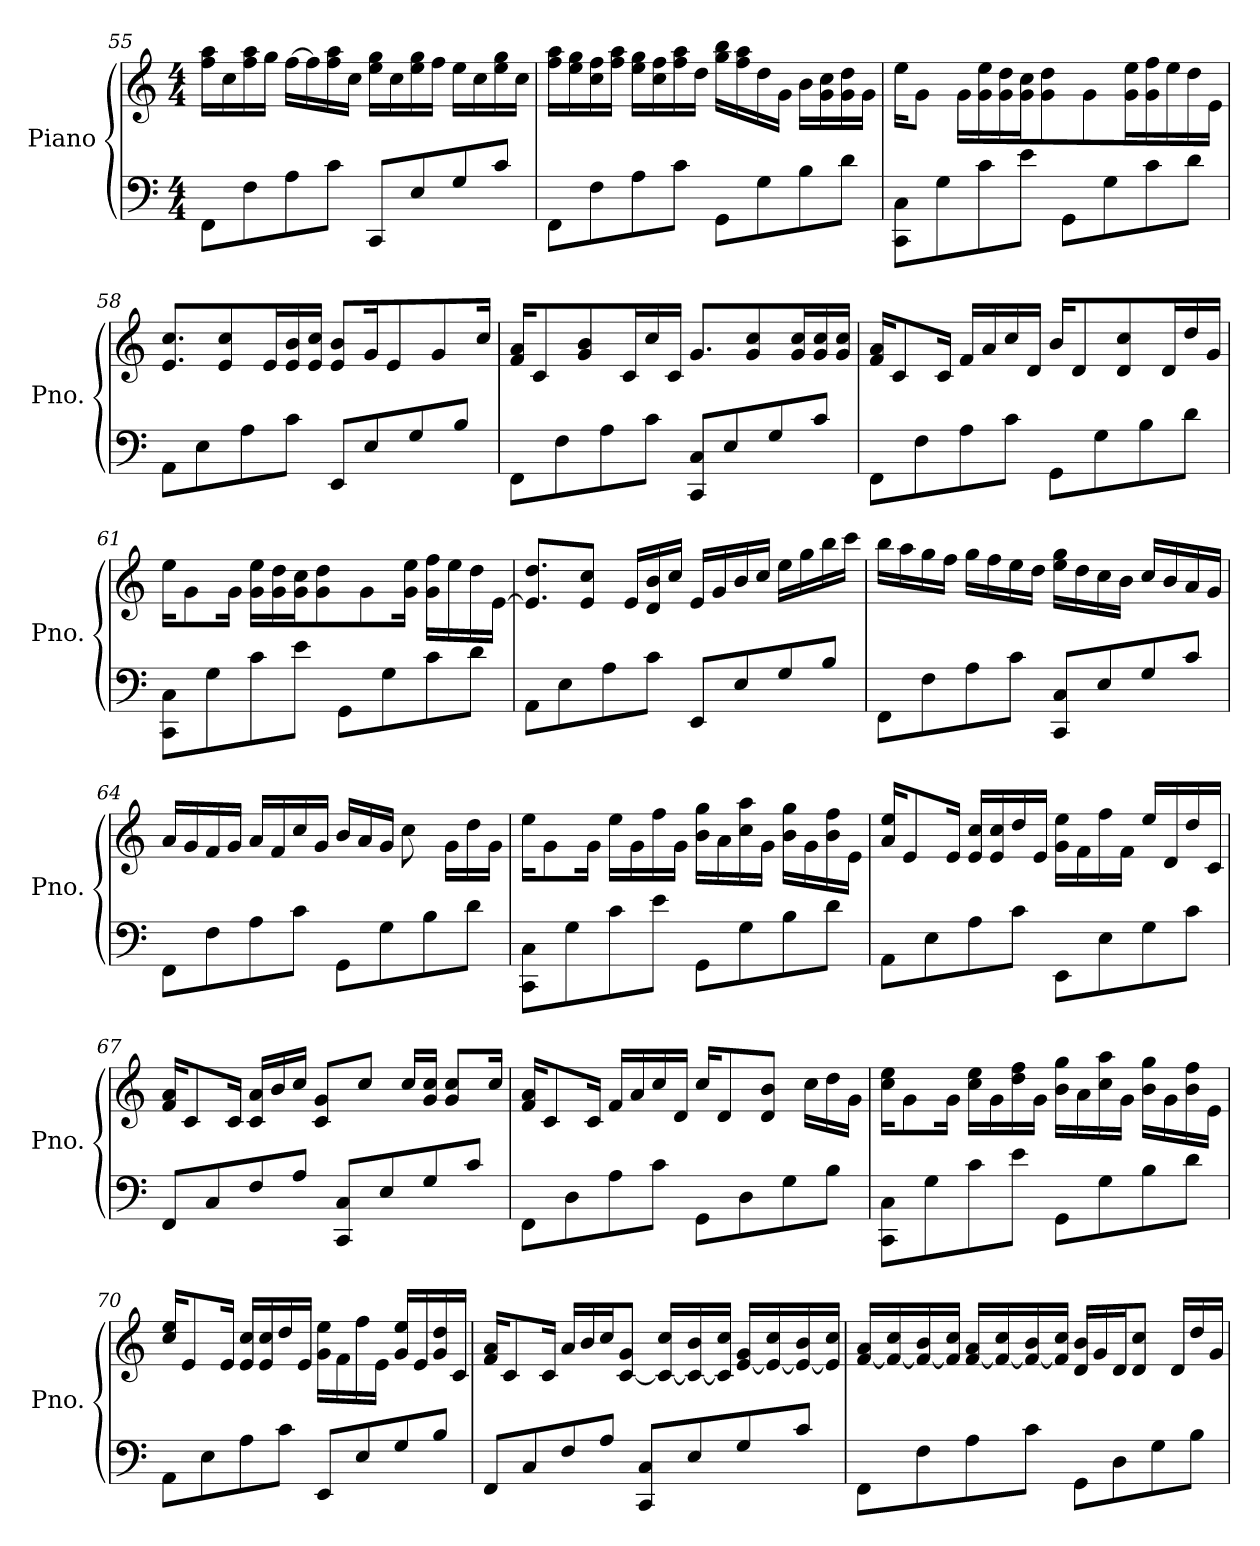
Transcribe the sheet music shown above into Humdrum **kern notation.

**kern	**kern
*part1	*part1
*staff2	*staff1
*I"Piano	*
*I'Pno.	*
!!LO:LB:g=z
*clefF4	*clefG2
*k[]	*k[]
*M4/4	*M4/4
=55	=55
8FF\L	16ff\ 16aa\LL
.	16cc\
8F\	16ff\ 16aa\
.	16gg\JJ
8A\	[16ff\LL
.	16ff\]
8c\J	16ff\ 16aa\
.	16cc\JJ
8CC/L	16ee\ 16gg\LL
.	16cc\
8E/	16ee\ 16gg\
.	16ff\JJ
8G/	16ee\LL
.	16cc\
8c/J	16ee\ 16gg\
.	16cc\JJ
=56	=56
8FF\L	16ff\ 16aa\LL
.	16ee\ 16gg\
8F\	16cc\ 16ff\
.	16ff\ 16aa\JJ
8A\	16ee\ 16gg\LL
.	16cc\ 16ff\
8c\J	16ff\ 16aa\
.	16dd\JJ
8GG\L	16gg\ 16bb\LL
.	16ff\ 16aa\
8G\	16dd\
.	16g\JJ
8B\	16b\LL
.	16g\ 16cc\
8d\J	16g\ 16dd\
.	16g\JJ
=57	=57
8CC\ 8C\L	16ee\KL
.	8g\J
8G\	.
.	16g\LL
8c\	16g\ 16ee\
.	16g\ 16dd\
8e\J	16g\ 16cc\J
.	8g\ 8dd\
8GG\L	.
.	8g\
8G\	.
.	16g\ 16ee\L
8c\	16g\ 16ff\
.	16ee\
8d\J	16dd\
.	16e\JJ
!!LO:LB:g=z
=58	=58
8AA\L	8.e/ 8.cc/L
8E\	.
.	8e/ 8cc/
8A\	.
.	16e/L
8c\J	16e/ 16b/
.	16e/ 16cc/JJ
8EE/L	8e/ 8b/L
8E/	16g/K
.	8e/
8G/	.
.	8g/
8B/J	.
.	16cc/Jk
=59	=59
8FF\L	16f/ 16a/KL
.	8c/
8F\	.
.	8g/ 8b/
8A\	.
.	16c/L
8c\J	16cc/
.	16c/JJ
8CC/ 8C/L	8.g/L
8E/	.
.	8g/ 8cc/
8G/	.
.	16g/ 16cc/L
8c/J	16g/ 16cc/
.	16g/ 16cc/JJ
=60	=60
8FF\L	16f/ 16a/KL
.	8c/
8F\	.
.	16c/Jk
8A\	16f/LL
.	16a/
8c\J	16cc/
.	16d/JJ
8GG\L	16b/KL
.	8d/
8G\	.
.	8d/ 8cc/
8B\	.
.	16d/L
8d\J	16dd/
.	16g/JJ
!!LO:PB:g=z
=61	=61
8CC\ 8C\L	16ee\KL
.	8g\
8G\	.
.	16g\Jk
8c\	16g\ 16ee\LL
.	16g\ 16dd\
8e\J	16g\ 16cc\J
.	8g\ 8dd\
8GG\L	.
.	8g\
8G\	.
.	16g\ 16ee\Jk
8c\	16g\ 16ff\LL
.	16ee\
8d\J	16dd\
.	[16e\JJ
=62	=62
8AA\L	8.e/] 8.dd/L
8E\	.
.	8e/ 8cc/J
8A\	.
.	16e/LL
8c\J	16d/ 16b/
.	16cc/JJ
8EE/L	16e/LL
.	16g/
8E/	16b/
.	16cc/JJ
8G/	16ee\LL
.	16gg\
8B/J	16bb\
.	16ccc\JJ
=63	=63
8FF\L	16bb\LL
.	16aa\
8F\	16gg\
.	16ff\JJ
8A\	16gg\LL
.	16ff\
8c\J	16ee\
.	16dd\JJ
8CC/ 8C/L	16ee\ 16gg\LL
.	16dd\
8E/	16cc\
.	16b\JJ
8G/	16cc/LL
.	16b/
8c/J	16a/
.	16g/JJ
!!LO:LB:g=z
=64	=64
8FF\L	16a/LL
.	16g/
8F\	16f/
.	16g/JJ
8A\	16a/LL
.	16f/
8c\J	16cc/
.	16g/JJ
8GG\L	16b/LL
.	16a/
8G\	16g/JJ
.	8cc\
8B\	.
.	16g\LL
8d\J	16dd\
.	16g\JJ
=65	=65
8CC\ 8C\L	16ee\KL
.	8g\
8G\	.
.	16g\Jk
8c\	16ee\LL
.	16g\
8e\J	16ff\
.	16g\JJ
8GG\L	16b\ 16gg\LL
.	16a\
8G\	16cc\ 16aa\
.	16g\JJ
8B\	16b\ 16gg\LL
.	16g\
8d\J	16b\ 16ff\
.	16e\JJ
=66	=66
8AA\L	16a/ 16ee/KL
.	8e/
8E\	.
.	16e/Jk
8A\	16e/ 16cc/LL
.	16e/ 16cc/
8c\J	16dd/
.	16e/JJ
8EE\L	16g\ 16ee\LL
.	16f\
8E\	16ff\
.	16f\JJ
8G\	16ee/LL
.	16d/
8c\J	16dd/
.	16c/JJ
!!LO:LB:g=z
=67	=67
8FF/L	16f/ 16a/KL
.	8c/
8C/	.
.	16c/Jk
8F/	16c/ 16a/LL
.	16b/
8A/J	16cc/JJ
.	8c/ 8g/L
8CC/ 8C/L	.
.	8cc/J
8E/	.
.	16cc/LL
8G/	16g/ 16cc/JJ
.	8g/ 8cc/L
8c/J	.
.	16cc/Jk
=68	=68
8FF\L	16f/ 16a/KL
.	8c/
8D\	.
.	16c/Jk
8A\	16f/LL
.	16a/
8c\J	16cc/
.	16d/JJ
8GG\L	16cc/KL
.	8d/
8D\	.
.	8d/ 8b/J
8G\	.
.	16cc\LL
8B\J	16dd\
.	16g\JJ
=69	=69
8CC\ 8C\L	16cc\ 16ee\KL
.	8g\
8G\	.
.	16g\Jk
8c\	16cc\ 16ee\LL
.	16g\
8e\J	16dd\ 16ff\
.	16g\JJ
8GG\L	16b\ 16gg\LL
.	16a\
8G\	16cc\ 16aa\
.	16g\JJ
8B\	16b\ 16gg\LL
.	16g\
8d\J	16b\ 16ff\
.	16e\JJ
!!LO:LB:g=z
=70	=70
8AA\L	16cc/ 16ee/KL
.	8e/
8E\	.
.	16e/Jk
8A\	16e/ 16cc/LL
.	16e/ 16cc/
8c\J	16dd/
.	16e/JJ
8EE/L	16g\ 16ee\LL
.	16f\
8E/	16ff\
.	16e\JJ
8G/	16g/ 16ee/LL
.	16e/
8B/J	16g/ 16dd/
.	16c/JJ
=71	=71
8FF/L	16f/ 16a/KL
.	8c/
8C/	.
.	16c/Jk
8F/	16a/LL
.	16b/
8A/J	16cc/J
.	[8c/ 8g/J
8CC/ 8C/L	.
.	16c/_ 16cc/LL
8E/	16c/_ 16b/
.	16c/] 16cc/JJ
8G/	[16e/ 16g/LL
.	16e/_ 16cc/
8c/J	16e/_ 16b/
.	16e/] 16cc/JJ
!!LO:LB:g=z
=72	=72
8FF\L	[16f/ 16a/LL
.	16f/_ 16cc/
8F\	16f/_ 16b/
.	16f/] 16cc/JJ
8A\	[16f/ 16a/LL
.	16f/_ 16cc/
8c\J	16f/_ 16b/
.	16f/] 16cc/JJ
8GG\L	16d/ 16b/LL
.	16g/
8D\	16d/J
.	8d/ 8cc/J
8G\	.
.	16d/LL
8B\J	16dd/
.	16g/JJ
=	=
*-	*-
